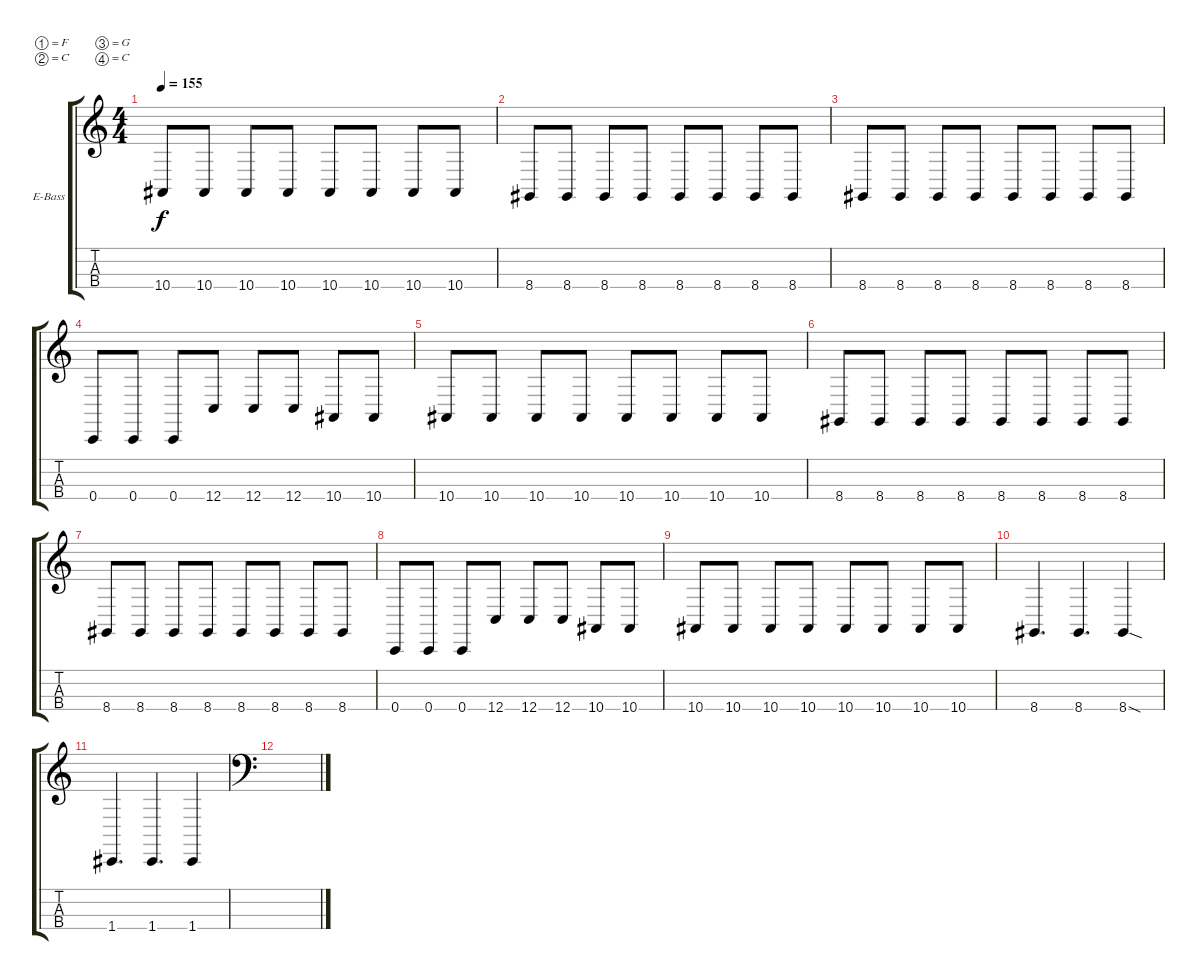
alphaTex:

\defaultSystemsLayout 4
\bracketExtendMode groupsimilarinstruments
\firstSystemTrackNameOrientation horizontal
\otherSystemsTrackNameOrientation horizontal
\track ("Bass" "E-Bass") {instrument electricbassfinger}
\staff {score tabs}
\tuning (F2 C2 G1 C1)
\ts (4 4)
\tempo 155
\clef g2
\ks c
10.4.8{dy f} 10.4.8 10.4.8 10.4.8 10.4.8 10.4.8 10.4.8 10.4.8 |
8.4.8 8.4.8 8.4.8 8.4.8 8.4.8 8.4.8 8.4.8 8.4.8 |
8.4.8 8.4.8 8.4.8 8.4.8 8.4.8 8.4.8 8.4.8 8.4.8 |
0.4.8 0.4.8 0.4.8 12.4.8 12.4.8 12.4.8 10.4.8 10.4.8 |
10.4.8 10.4.8 10.4.8 10.4.8 10.4.8 10.4.8 10.4.8 10.4.8 |
8.4.8 8.4.8 8.4.8 8.4.8 8.4.8 8.4.8 8.4.8 8.4.8 |
8.4.8 8.4.8 8.4.8 8.4.8 8.4.8 8.4.8 8.4.8 8.4.8 |
0.4.8 0.4.8 0.4.8 12.4.8 12.4.8 12.4.8 10.4.8 10.4.8 |
10.4.8 10.4.8 10.4.8 10.4.8 10.4.8 10.4.8 10.4.8 10.4.8 |
8.4.4{d} 8.4.4{d} 8.4{sod}.4 |
1.4.4{d} 1.4.4{d} 1.4.4 |
\clef f4
